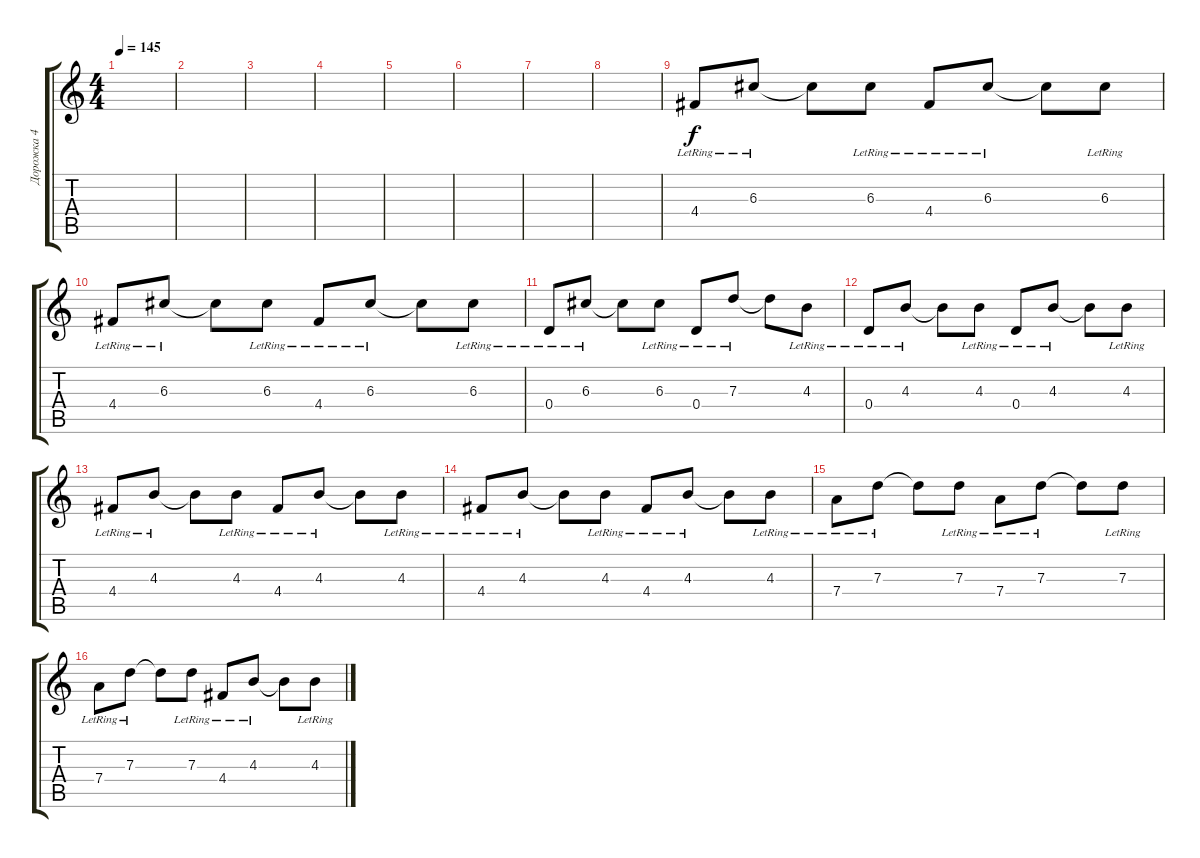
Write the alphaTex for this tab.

\track ("Дорожка 4" "Дорожка 4") {instrument electricguitarmuted}
\staff {score tabs}
\tuning (E4 B3 G3 D3 A2 E2) {hide}
\ts (4 4)
\tempo 145
\clef g2
\ks c
|
|
|
|
|
|
|
|
4.4{lr}.8 6.3{lr}.8 6.3{t}.8 6.3{lr}.8 4.4{lr}.8 6.3{lr}.8 6.3{t}.8 6.3{lr}.8 |
4.4{lr}.8 6.3{lr}.8 6.3{t}.8 6.3{lr}.8 4.4{lr}.8 6.3{lr}.8 6.3{t}.8 6.3{lr}.8 |
0.4{lr}.8 6.3{lr}.8 6.3{t}.8 6.3{lr}.8 0.4{lr}.8 7.3{lr}.8 7.3{t}.8 4.3{lr}.8 |
0.4{lr}.8 4.3{lr}.8 4.3{t}.8 4.3{lr}.8 0.4{lr}.8 4.3{lr}.8 4.3{t}.8 4.3{lr}.8 |
4.4{lr}.8 4.3{lr}.8 4.3{t}.8 4.3{lr}.8 4.4{lr}.8 4.3{lr}.8 4.3{t}.8 4.3{lr}.8 |
4.4{lr}.8 4.3{lr}.8 4.3{t}.8 4.3{lr}.8 4.4{lr}.8 4.3{lr}.8 4.3{t}.8 4.3{lr}.8 |
7.4{lr}.8 7.3{lr}.8 7.3{t}.8 7.3{lr}.8 7.4{lr}.8 7.3{lr}.8 7.3{t}.8 7.3{lr}.8 |
7.4{lr}.8 7.3{lr}.8 7.3{t}.8 7.3{lr}.8 4.4{lr}.8 4.3{lr}.8 4.3{t}.8 4.3{lr}.8
